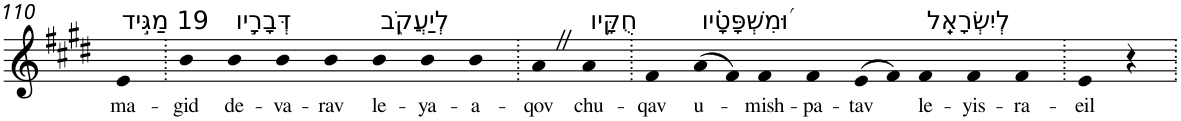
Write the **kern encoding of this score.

**kern	**text
*part1	*part1
*staff1	*staff1
*I"Piano	*
*I'Pno	*
!!LO:PB:g=z
*clefG2	*
*k[f#c#g#d#]	*
*E:	*
=110	=110
!LO:TX:a:t=19 מַגִּ֣יד	!
!	!LO:LY:b
4e	ma-
=111.	=111.
!	!LO:LY:b
4b	-gid
!LO:TX:a:t=דְּבָרָ֣יו	!
!	!LO:LY:b
4b	de-
!	!LO:LY:b
4b	-va-
!	!LO:LY:b
4b	-rav
!LO:TX:a:t=לְיַעֲקֹ֑ב	!
!	!LO:LY:b
4b	le-
!	!LO:LY:b
4b	-ya-
!	!LO:LY:b
4b	-a-
=112.	=112.
!	!LO:LY:b
4aZ	-qov
!LO:TX:a:t=חֻקָּ֥יו	!
!	!LO:LY:b
4a	chu-
=113.	=113.
!	!LO:LY:b
4f#	-qav
!LO:TX:a:t=וּ֝מִשְׁפָּטָ֗יו	!
!	!LO:LY:b
(>8a	u-
8f#)	.
!	!LO:LY:b
4f#	-mish-
!	!LO:LY:b
4f#	-pa-
!	!LO:LY:b
(>8e	-tav
8f#)	.
!LO:TX:a:t=לְיִשְׂרָאֵֽל	!
!	!LO:LY:b
4f#	le-
!	!LO:LY:b
4f#	-yis-
!	!LO:LY:b
4f#	-ra-
=114.	=114.
!	!LO:LY:b
4e	-eil
4r	.
=.	=.
*-	*-
